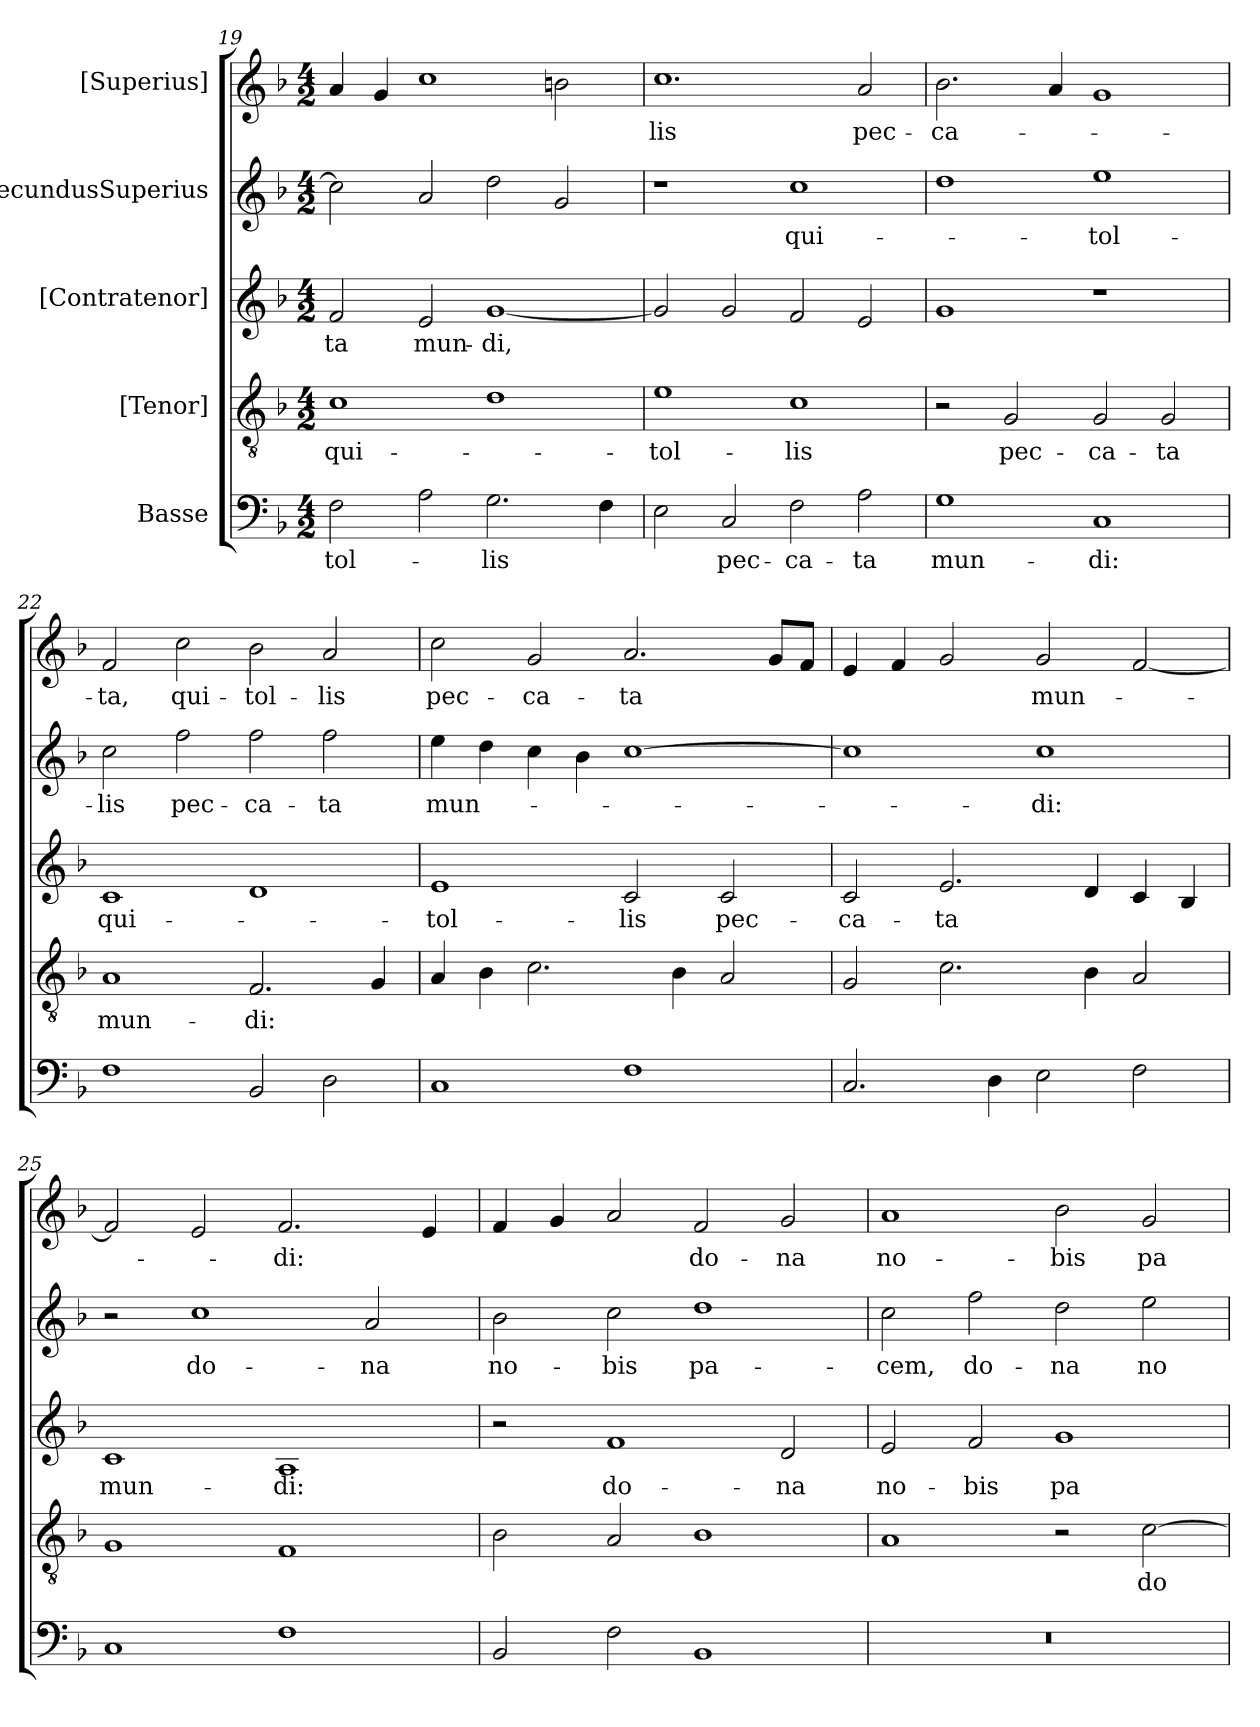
**kern	**text	**kern	**text	**kern	**text	**kern	**text	**kern	**text
*part5	*part5	*part4	*part4	*part3	*part3	*part2	*part2	*part1	*part1
*staff5	*staff5	*staff4	*staff4	*staff3	*staff3	*staff2	*staff2	*staff1	*staff1
*I"Basse	*	*I"[Tenor]	*	*I"[Contratenor]	*	*I"SecundusSuperius	*	*I"[Superius]	*
*clefF4	*	*clefGv2	*	*clefG2	*	*clefG2	*	*clefG2	*
*k[b-]	*	*k[b-]	*	*k[b-]	*	*k[b-]	*	*k[b-]	*
*M4/2	*	*M4/2	*	*M4/2	*	*M4/2	*	*M4/2	*
=19	=19	=19	=19	=19	=19	=19	=19	=19	=19
2F\	tol-	1c\	qui-	2f/	-ta	2cc\]	.	4a/	.
.	.	.	.	.	.	.	.	4g/	.
2A\	.	.	.	2e/	mun-	2a/	.	1cc\	.
2.G\	-lis	1d\	.	[1g/	-di,	2dd\	.	.	.
.	.	.	.	.	.	2g/	.	2bn\	.
4F\	.	.	.	.	.	.	.	.	.
=20	=20	=20	=20	=20	=20	=20	=20	=20	=20
2E\	.	1e\	tol-	2g/]	.	1r	.	1.cc\	-lis
2C/	pec-	.	.	2g/	.	.	.	.	.
2F\	-ca-	1c\	-lis	2f/	.	1cc\	qui-	.	.
2A\	-ta	.	.	2e/	.	.	.	2a/	pec-
=21	=21	=21	=21	=21	=21	=21	=21	=21	=21
1G\	mun-	2r	.	1g/	.	1dd\	.	2.b-\	-ca-
.	.	2G/	pec-	.	.	.	.	.	.
.	.	.	.	.	.	.	.	4a/	.
1C/	-di:	2G/	-ca-	1r	.	1ee\	tol-	1g/	.
.	.	2G/	-ta	.	.	.	.	.	.
=22	=22	=22	=22	=22	=22	=22	=22	=22	=22
1F\	.	1A/	mun-	1c/	qui-	2cc\	-lis	2f/	-ta,
.	.	.	.	.	.	2ff\	pec-	2cc\	qui-
2BB-/	.	2.F/	-di:	1d/	.	2ff\	-ca-	2b-\	tol-
2D\	.	.	.	.	.	2ff\	-ta	2a/	-lis
.	.	4G/	.	.	.	.	.	.	.
=23	=23	=23	=23	=23	=23	=23	=23	=23	=23
1C/	.	4A/	.	1e/	tol-	4ee\	mun-	2cc\	pec-
.	.	4B-\	.	.	.	4dd\	.	.	.
.	.	2.c\	.	.	.	4cc\	.	2g/	-ca-
.	.	.	.	.	.	4b-\	.	.	.
1F\	.	.	.	2c/	-lis	[1cc\	.	2.a/	-ta
.	.	4B-\	.	.	.	.	.	.	.
.	.	2A/	.	2c/	pec-	.	.	.	.
.	.	.	.	.	.	.	.	8g/L	.
.	.	.	.	.	.	.	.	8f/J	.
=24	=24	=24	=24	=24	=24	=24	=24	=24	=24
2.C/	.	2G/	.	2c/	-ca-	1cc\]	.	4e/	.
.	.	.	.	.	.	.	.	4f/	.
.	.	2.c\	.	2.e/	-ta	.	.	2g/	.
4D\	.	.	.	.	.	.	.	.	.
2E\	.	.	.	.	.	1cc\	-di:	2g/	mun-
.	.	4B-\	.	4d/	.	.	.	.	.
2F\	.	2A/	.	4c/	.	.	.	[2f/	.
.	.	.	.	4B-/	.	.	.	.	.
=25	=25	=25	=25	=25	=25	=25	=25	=25	=25
1C/	.	1G/	.	1c/	mun-	2r	.	2f/]	.
.	.	.	.	.	.	1cc\	do-	2e/	.
1F\	.	1F/	.	1A/	-di:	.	.	2.f/	-di:
.	.	.	.	.	.	2a/	-na	.	.
.	.	.	.	.	.	.	.	4e/	.
=26	=26	=26	=26	=26	=26	=26	=26	=26	=26
2BB-/	.	2B-\	.	2r	.	2b-\	no-	4f/	.
.	.	.	.	.	.	.	.	4g/	.
2F\	.	2A/	.	1f/	do-	2cc\	-bis	2a/	.
1BB-/	.	1B-\	.	.	.	1dd\	pa-	2f/	do-
.	.	.	.	2d/	-na	.	.	2g/	-na
=27	=27	=27	=27	=27	=27	=27	=27	=27	=27
0r	.	1A/	.	2e/	no-	2cc\	-cem,	1a/	no-
.	.	.	.	2f/	-bis	2ff\	do-	.	.
.	.	2r	.	1g/	pa-	2dd\	-na	2b-\	-bis
.	.	[2c\	do-	.	.	2ee\	no-	2g/	pa-
=	=	=	=	=	=	=	=	=	=
*-	*-	*-	*-	*-	*-	*-	*-	*-	*-
